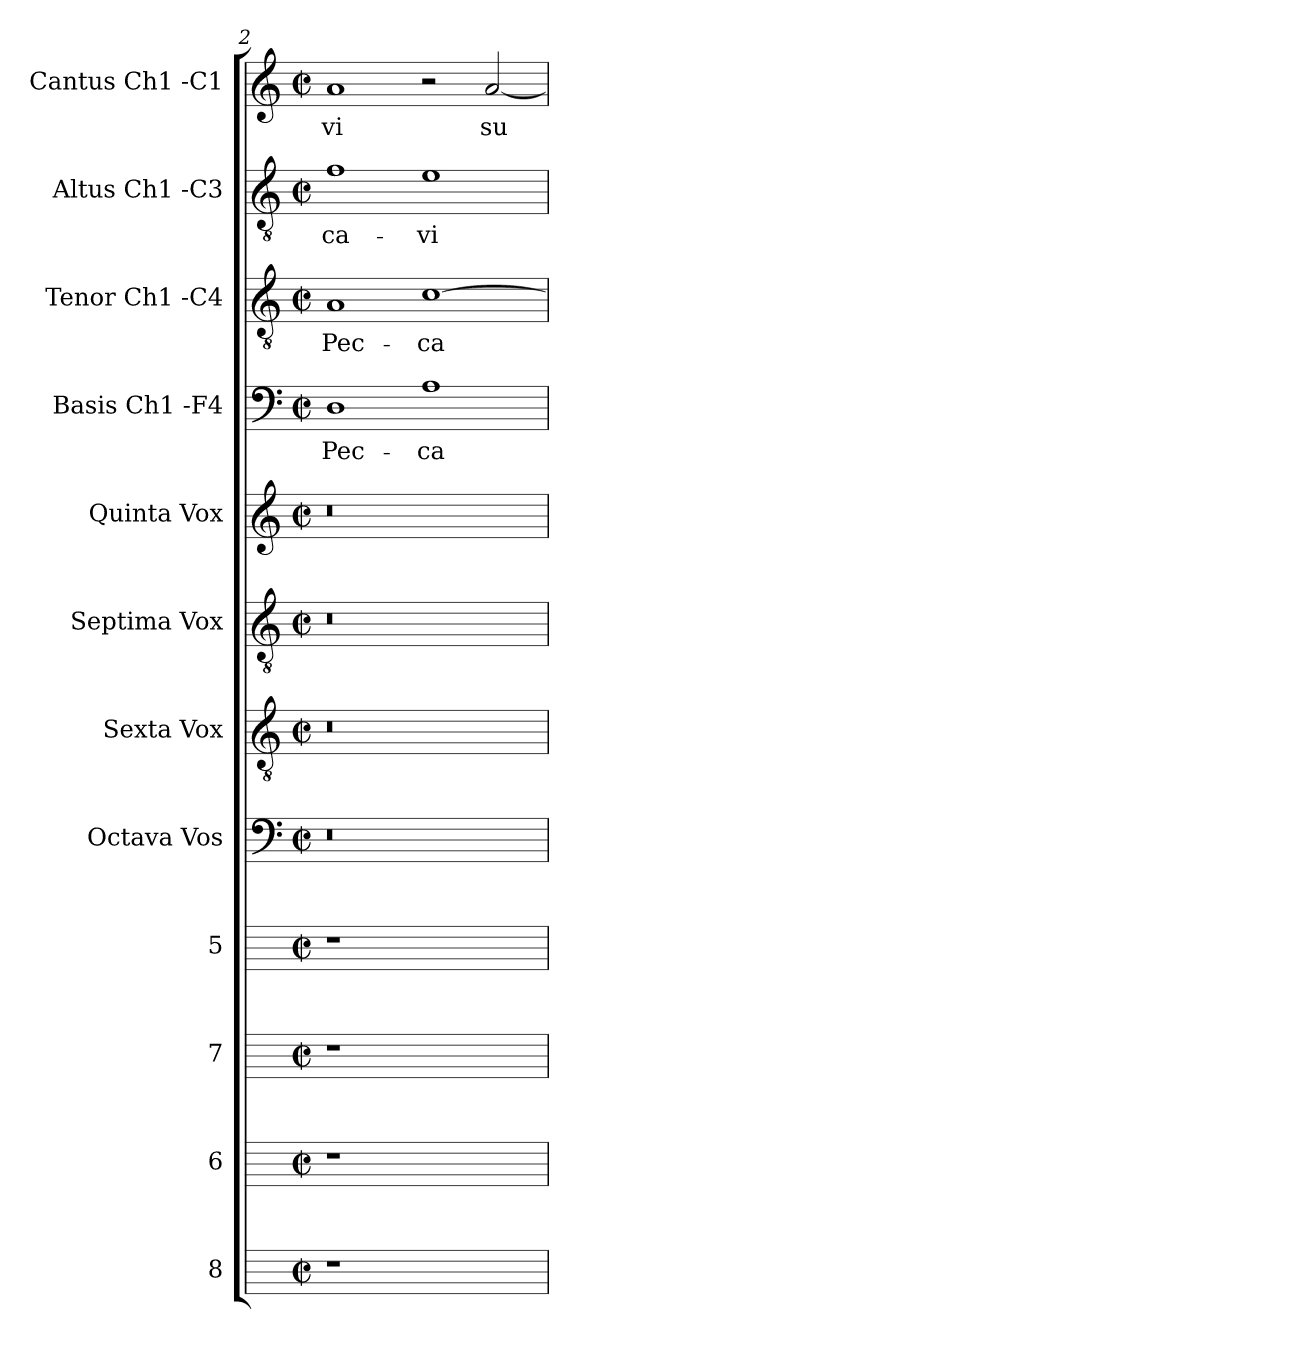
**kern	**kern	**kern	**kern	**kern	**kern	**kern	**kern	**kern	**text	**kern	**text	**kern	**text	**kern	**text
*part12	*part11	*part10	*part9	*part8	*part7	*part6	*part5	*part4	*part4	*part3	*part3	*part2	*part2	*part1	*part1
*staff12	*staff11	*staff10	*staff9	*staff8	*staff7	*staff6	*staff5	*staff4	*staff4	*staff3	*staff3	*staff2	*staff2	*staff1	*staff1
*I"8	*I"6	*I"7	*I"5	*I"Octava  Vos	*I"Sexta  Vox	*I"Septima  Vox	*I"Quinta  Vox	*I"Basis  Ch1 -F4	*	*I"Tenor  Ch1 -C4	*	*I"Altus  Ch1 -C3	*	*I"Cantus  Ch1 -C1	*
*	*	*	*	*	*	*	*	*I'B	*	*I'T	*	*I'A	*	*I'C	*
*	*	*	*	*clefF4	*clefGv2	*clefGv2	*clefG2	*clefF4	*	*clefGv2	*	*clefGv2	*	*clefG2	*
*k[]	*k[]	*k[]	*k[]	*k[]	*k[]	*k[]	*k[]	*k[]	*	*k[]	*	*k[]	*	*k[]	*
*C:	*C:	*C:	*C:	*C:	*C:	*C:	*C:	*C:	*	*C:	*	*C:	*	*C:	*
*M2/2	*M2/2	*M2/2	*M2/2	*M2/2	*M2/2	*M2/2	*M2/2	*M2/2	*	*M2/2	*	*M2/2	*	*M2/2	*
*met(c|)	*met(c|)	*met(c|)	*met(c|)	*met(c|)	*met(c|)	*met(c|)	*met(c|)	*met(c|)	*	*met(c|)	*	*met(c|)	*	*met(c|)	*
=2	=2	=2	=2	=2	=2	=2	=2	=2	=2	=2	=2	=2	=2	=2	=2
!	!	!	!	!	!	!	!	!	!LO:LY:b:cj	!	!LO:LY:b:cj	!	!LO:LY:b:cj	!	!LO:LY:b:cj
1r	1r	1r	1r	0r	0r	0r	0r	1D	Pec-	1A	Pec-	1f	-ca-	1a	-vi
!	!	!	!	!	!	!	!	!	!LO:LY:b:cj	!	!LO:LY:b:cj	!	!LO:LY:b:cj	!	!
1ryy	1ryy	1ryy	1ryy	.	.	.	.	1A	-ca-	[>1c	-ca-	1e	-vi	2r	.
!	!	!	!	!	!	!	!	!	!	!	!	!	!	!	!LO:LY:b:cj
.	.	.	.	.	.	.	.	.	.	.	.	.	.	[<2a/	su-
=	=	=	=	=	=	=	=	=	=	=	=	=	=	=	=
*-	*-	*-	*-	*-	*-	*-	*-	*-	*-	*-	*-	*-	*-	*-	*-
